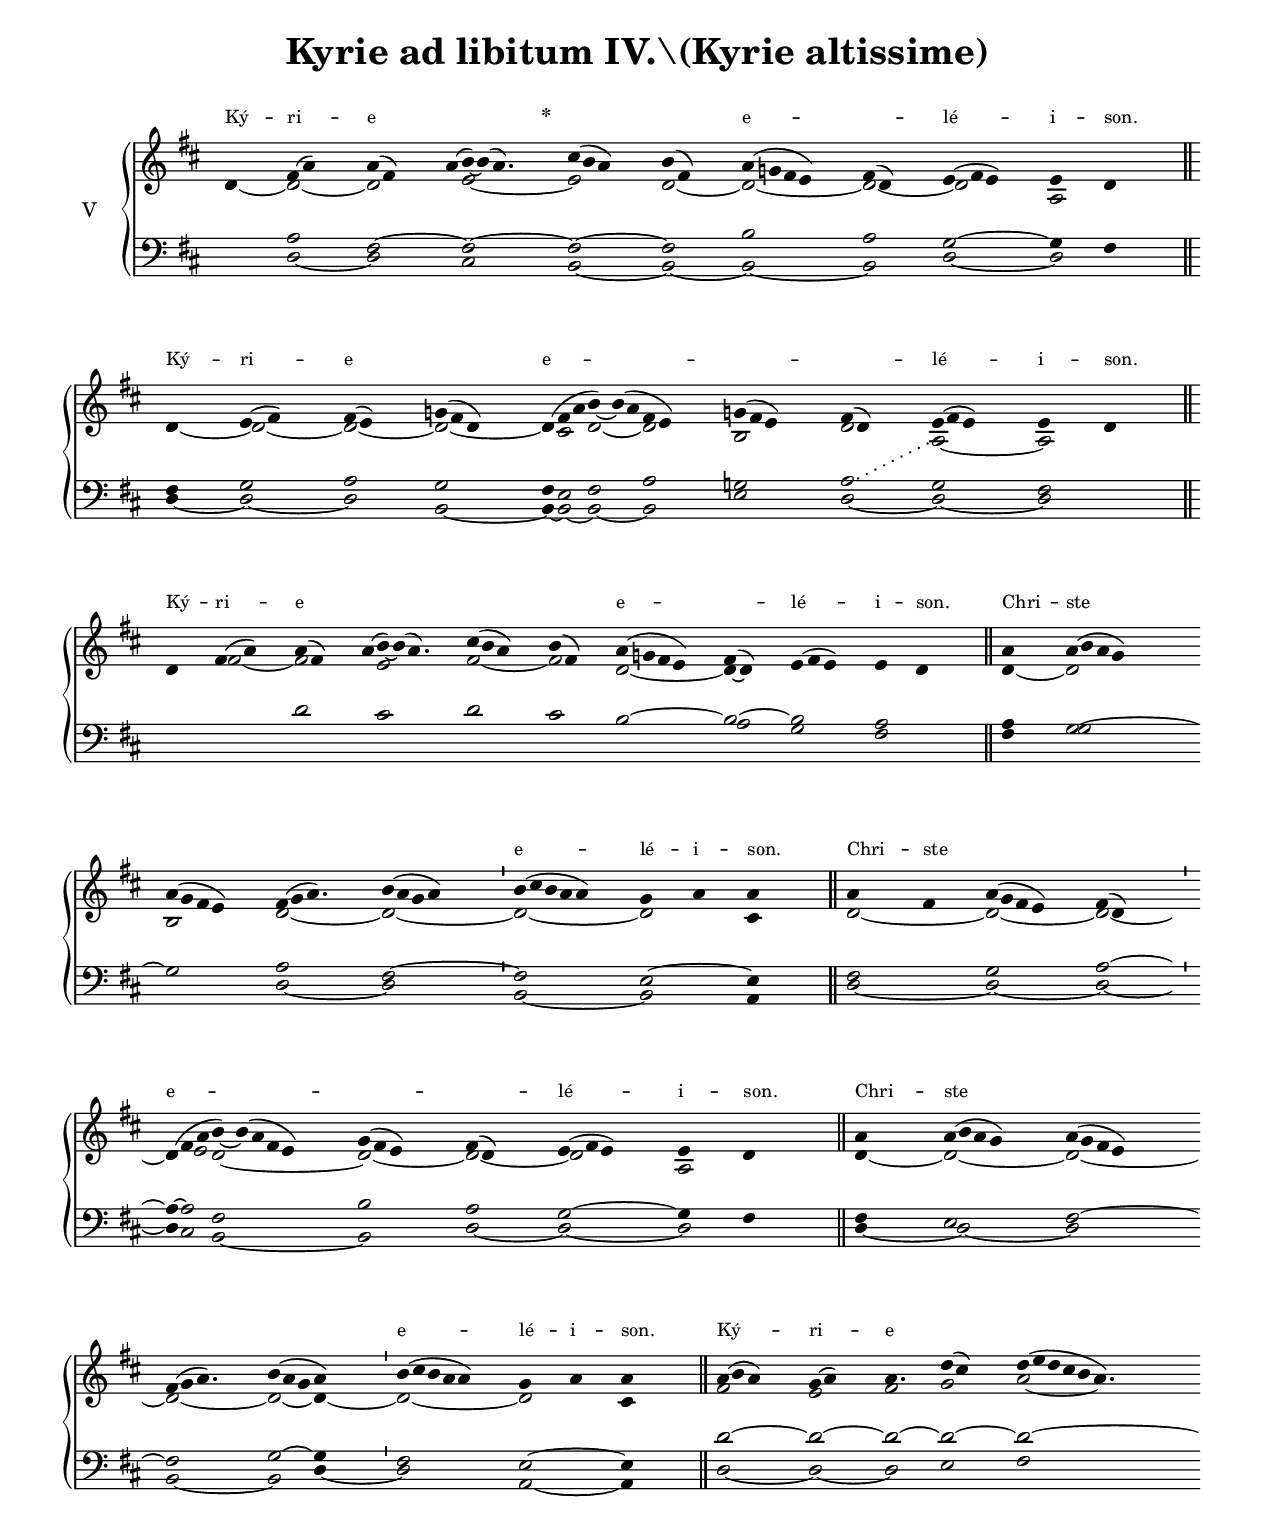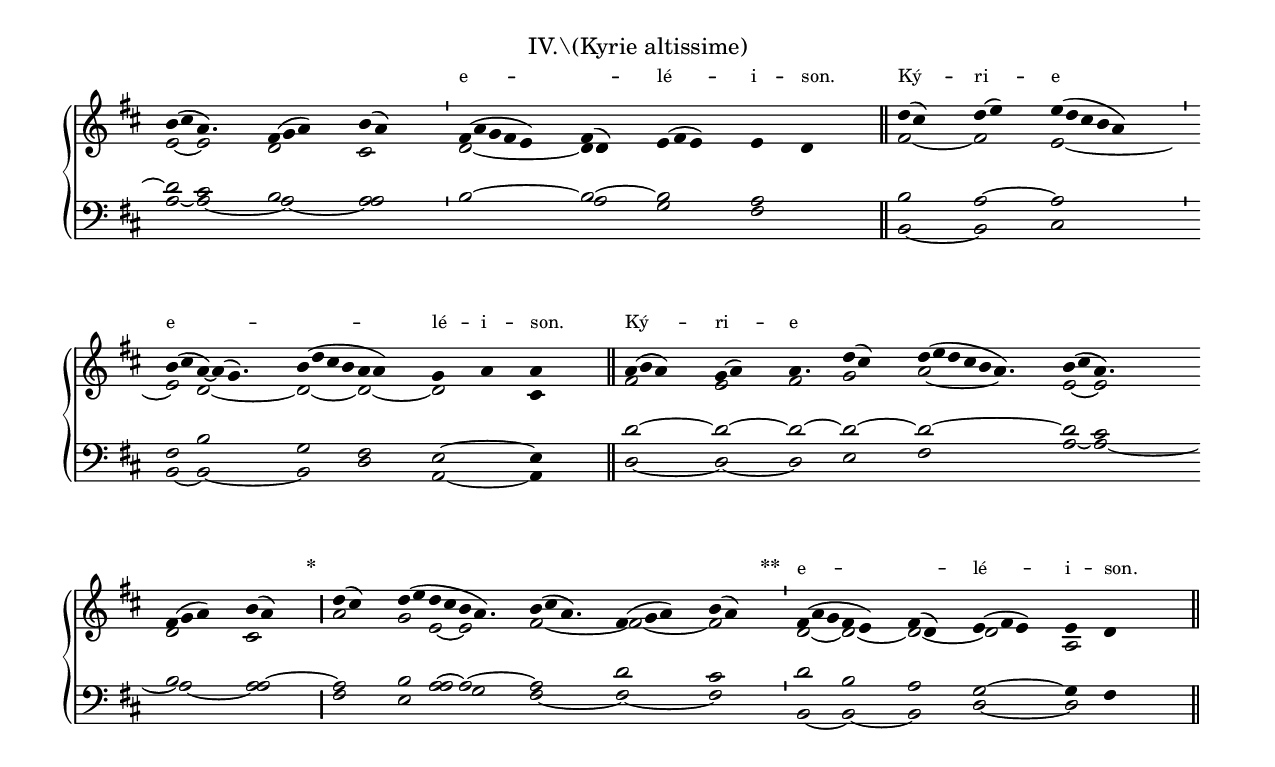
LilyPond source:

\version "2.18"
\include "gregorian.ly"
\include "noh2.ily"

%Page reference: page v.128
%(volume.page)

global = {
 \key d \major
 \cadenzaOn 
 \override Glissando #'thickness = #2.0
}

\header {
  title = \markup \center-column {"Kyrie ad libitum IV.\\(Kyrie altissime)" \vspace #1 }
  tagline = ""
  composer = ""
}

\paper {
 #(include-special-characters)
  oddHeaderMarkup = \markup \fill-line {
    \line {}
    \center-column {
      \on-the-fly #first-page     " "
      \on-the-fly #not-first-page "IV.\\(Kyrie altissime)"
    }
    \line { \on-the-fly #print-page-number-check-first \fromproperty #'page:page-number-string }
  }
  evenHeaderMarkup = \markup \fill-line {
    \line { \on-the-fly #print-page-number-check-first \fromproperty #'page:page-number-string }
    \center-column { "IV.\\(Kyrie altissime)" }
    \line {}
  }
}

chantText = \lyricmode {
Ký -- ri -- e _ 
\set stanza = " * " _ _ e -- _ lé -- i -- son. 
Ký -- ri -- e _ e -- _ _ lé -- i -- son. 
Ký -- ri -- e _ _ _ e -- _ lé -- i -- son. 
Chri -- ste _ _ _ e -- lé -- i -- son. 
Chri -- ste _ _ e -- _ _ lé -- i -- son. 
Chri -- ste _ _ _ e -- lé -- i -- son. 
Ký -- ri -- e _ _ _ _ _ e -- _ lé -- i -- son. 
Ký -- ri -- e e -- _ lé -- i -- son. 
Ký -- ri -- e _ _ _ _ _ 
\set stanza = " * " 
_ _ _ _ _ 
\set stanza = " ** "  e -- _ lé -- i -- son. }

chantMusic = {
\tieDown   d'4 fis'4 ( a'4) a'4 ( fis'4) a'4 ( b'4) ~ b'4 ( a'4.) cis''4 ( b'4 a'4) b'4 ( fis'4)  a'4 ( g'!4 fis'4 e'4) fis'4 ( d'4) e'4 ( fis'4 e'4) e'4 d'4 \finalis
 \forceBreak
 d'4 e'4 ( fis'4)  fis'4 ( e'4) g'!4 ( fis'4 d'4)  d'4 ( fis'4 a'4 b'4) ~ b'4 ( a'4 fis'4 e'4) g'!4 ( fis'4 e'4) fis'4 ( d'4) e'4 ( fis'4 e'4) e'4 d'4 \finalis
 \forceBreak
 d'4 fis'4 ( a'4) a'4 ( fis'4) a'4 ( b'4) ~ b'4 ( a'4.) cis''4 ( b'4 a'4) b'4 ( fis'4)  a'4 ( g'!4 fis'4 e'4) fis'4 ( d'4) e'4 ( fis'4 e'4) e'4 d'4 \finalis
 a'4  a'4 ( b'4 a'4 g'4) \forceBreak
 a'4 ( g'4 fis'4 e'4) fis'4 ( g'4 a'4.) b'4 ( a'4 g'4 a'4) \divisioMinima
 b'4 ( cis''4 b'4 a'4 a'4)  g'4 a'4 a'4 \finalis
 a'4  fis'4 a'4 ( g'4 fis'4 e'4) fis'4 ( d'4) \divisioMinima
 \forceBreak
  d'4 ( fis'4 a'4 b'4) ~ b'4 ( a'4 fis'4 e'4) g'4 ( fis'4 e'4) fis'4 ( d'4) e'4 ( fis'4 e'4) e'4 d'4 \finalis
 a'4  a'4 ( b'4 a'4 g'4) a'4 ( g'4 fis'4 e'4) \forceBreak
 fis'4 ( g'4 a'4.) b'4 ( a'4 g'4 a'4) \divisioMinima
 b'4 ( cis''4 b'4 a'4 a'4)  g'4 a'4 a'4 \finalis
 a'4 ( b'4 a'4)  g'4 ( a'4) a'4. d''4 ( cis''4) d''4 ( e''4 d''4 cis''4 b'4 a'4.) \forceBreak
 b'4 ( cis''4 a'4.) fis'4 ( g'4 a'4) b'4 ( a'4) \divisioMinima
  fis'4 ( a'4 g'4 fis'4 e'4) fis'4 ( d'4) e'4 ( fis'4 e'4) e'4 d'4 \finalis
 d''4 ( cis''4) d''4 ( e''4) e''4 ( d''4 cis''4 b'4 a'4) \divisioMinima
 \forceBreak
  b'4 ( cis''4 a'4) ~ a'4 ( g'4.) b'4 ( d''4 cis''4 b'4 a'4 a'4) g'4 a'4 a'4 \finalis
 a'4 ( b'4 a'4)  g'4 ( a'4) a'4. d''4 ( cis''4) d''4 ( e''4 d''4 cis''4 b'4 a'4.) b'4 ( cis''4 a'4.) \forceBreak
 fis'4 ( g'4 a'4) b'4 ( a'4) \divisioMaior
 d''4 ( cis''4) d''4 ( e''4 d''4 cis''4 b'4 a'4.)  b'4 ( cis''4 a'4.) fis'4 ( g'4 a'4) b'4 ( a'4) \divisioMinima
  fis'4 ( a'4 g'4 fis'4 e'4) fis'4 ( d'4) e'4 ( fis'4 e'4) e'4 d'4 \finalis

}

altoMusic = {
d'4 ~ d'2 ~ d'2*3/2 e'2*7/4 ~ e'2*3/2 d'2 ~ d'2*4/2 ~ d'2 ~ d'2*3/2 a2 \finalis
d'4 ~ d'2 ~ d'2 ~ d'2*3/2 ~ d'4 cis'2 d'2*3/2 ~ d'2 b2*3/2 d'2 a2*3/2 ~ a2 \finalis
r4 fis'2 ~ fis'2*3/2 e'2*7/4 fis'2*3/2 ~ fis'2 d'2*4/2 ~ d'4 ~ d'4 r2*5/2 \finalis
d'4 ~ d'2*4/2 b2*4/2 d'2*7/4 ~ d'2*4/2 ~ \divisioMinima
d'2*5/2 ~ d'2 cis'4 \finalis
d'2 ~ d'2*4/2 ~ d'2 ~ d'4 e'2 d'2*5/2 ~ d'2*3/2 ~ d'2 ~ d'2*3/2 a2 \finalis
d'4 ~ d'2*4/2 ~ d'2*4/2 ~ d'2*7/4 ~ d'2*3/2 ~ d'4 ~ \divisioMinima
d'2*5/2 ~ d'2 cis'4 \finalis
fis'2*3/2 e'2 fis'2*3/4 g'2 a'2*10/4 ~ a'4. e'2 ~ e'2*3/4 d'2*3/2 cis'2 d'2*5/2 ~ d'4 -\tweak Glissando.Y-offset #-0.8 \glissando d'4 r2*5/2 \finalis
fis'2 ~ fis'2 e'2*5/2 ~ e'2 d'2*7/4 ~ d'2*4/2 ~ d'2 ~ d'2 cis'4 \finalis
fis'2*3/2 e'2 fis'2*3/4 g'2 a'2*10/4 ~ a'4. e'2 ~ e'2*3/4 d'2*3/2 cis'2 \divisioMaior
a'2 g'2 e'2 ~ e'2*5/4 fis'2*7/4 ~ fis'2*3/2 ~ fis'2 d'2*3/2 ~ d'2 ~ d'2 ~ d'2*3/2 a2 \finalis
}

tenorMusic = {
r4 a2 fis2*3/2 ~ fis2*7/4 ~ fis2*3/2 ~ fis2 b2*4/2 a2 g2*3/2 ~ g4 fis4 \finalis
fis4 g2 a2 g2*3/2 fis4 e2 fis2*3/2 a2 g!2*3/2 a2 g2*3/2 fis2 \finalis
r4 r2 d'2*3/2 cis'2*7/4 d'2*3/2 cis'2 b2*4/2 ~ b2 ~ b2*3/2 a2 \finalis
a4 g2*4/2 ~ g2*4/2 a2*7/4 fis2*4/2 ~ \divisioMinima
fis2*5/2 e2 ~ e4 \finalis
fis2 g2*4/2 a2 ~ \divisioMinima
a4 ~ a2 fis2*5/2 b2*3/2 a2 g2*3/2 ~ g4 fis4 \finalis
fis4 e2*4/2 fis2*4/2 ~ fis2*7/4 g2*3/2 ~ g4 \divisioMinima
fis2*5/2 e2 ~ e4 \finalis
d'2*3/2 ~ d'2 ~ d'2*3/4 ~ d'2 ~ d'2*13/4 ~ d'2 cis'2*3/4 b2*3/2 \shiftRight a2 \divisioMinima
b2*5/2 ~ b2 ~ b2*3/2 a2 \finalis
b2 a2 ~ a2*5/2 \divisioMinima
fis2 b2*7/4 g2*4/2 fis2 e2 ~ e4 \finalis
d'2*3/2 ~ d'2 ~ d'2*3/4 ~ d'2 ~ d'2*13/4 ~ d'2 cis'2*3/4 b2*3/2 \shiftRight a2 ~ \divisioMaior
a2 b2 a2 ~ a2*5/4 ~ a2*7/4 d'2*3/2 cis'2 \divisioMinima
d'2*3/2 b2 a2 g2*3/2 ~ g4 fis4 \finalis
}

bassMusic = {
r4 d2 ~ d2*3/2 cis2*7/4 b,2*3/2 ~ b,2 ~ b,2*4/2 ~ b,2 d2*3/2 ~ d2 \finalis
d4 ~ d2 ~ d2 b,2*3/2 ~ b,4 ~ b,2 ~ b,2*3/2 ~ b,2 e2*3/2 d2 ~ d2*3/2 ~ d2 \finalis
r4 r2*35/4 a2 g2*3/2 fis2 \finalis
fis4 \shiftRight g2*4/2 r2*4/2 d2*7/4 ~ d2*4/2 \divisioMinima
b,2*5/2 ~ b,2 a,4 \finalis
d2 ~ d2*4/2 ~ d2 ~ d4 cis2 b,2*5/2 ~ b,2*3/2 d2 ~ d2*3/2 ~ d2 \finalis
d4 ~ d2*4/2 ~ d2*4/2 b,2*7/4 ~ b,2*3/2 d4 ~ \divisioMinima
d2*5/2 a,2 ~ a,4 \finalis
d2*3/2 ~ d2 ~ d2*3/4 e2 fis2*13/4 a2 ~ a2*3/4 ~ a2*3/2 ~ a2 r2*5/2 a2 g2*3/2 fis2 \finalis
b,2 ~ b,2 cis2*5/2 b,2 ~ b,2*7/4 ~ b,2*4/2 d2 a,2 ~ a,4 \finalis
d2*3/2 ~ d2 ~ d2*3/4 e2 fis2*13/4 a2 ~ a2*3/4 ~ a2*3/2 ~ a2 \divisioMaior
fis2 e2 \shiftRight a2 g2*5/4 fis2*7/4 ~ fis2*3/2 ~ fis2 b,2*3/2 ~ b,2 ~ b,2 d2*3/2 ~ d2 \finalis
}

voiceLines = {
\voiceLineStyle


s2*89/4
\allowVoiceLineBreak
\voiceLine "down" "up" a2*2/2 a2*1/2


}

\score{
  <<
    \new Lyrics
    \new GrandStaff <<
      \set GrandStaff.autoBeaming = ##f
      \set GrandStaff.instrumentName = \markup \center-column {
        "V"
      }
      \new Staff = up <<
        \new Voice = "chant" {
          \voiceOne \global \chantMusic
        }
        \new Voice {
          \voiceTwo \global \altoMusic
        }
      >>

      \new Staff = down <<
        \clef bass
        \new Voice {
          \voiceOne \global \tenorMusic
        }
        \new Voice {
          \voiceTwo \global \bassMusic
        }
	\new Voice {
        \voiceThree \global \voiceLines
        }
      >>
    >>
    \context Lyrics {
      \lyricsto chant {
      \chantText
    }
    }
  >>
  \layout{
  }
  
}
